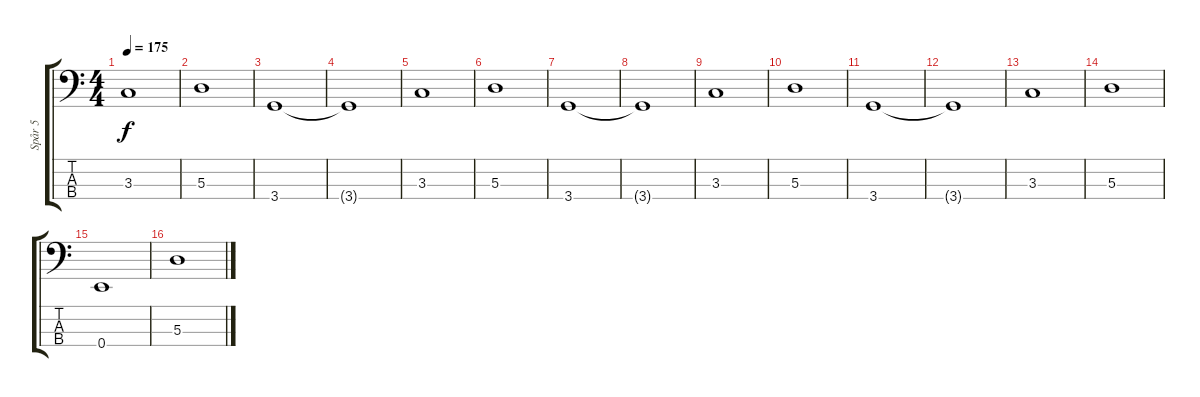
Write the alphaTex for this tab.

\track ("Spår 5" "Spår 5") {instrument acousticbass}
\staff {score tabs}
\tuning (G2 D2 A1 E1) {hide}
\ts (4 4)
\tempo 175
\clef f4
\ks c
3.3.1{dy f} |
5.3.1 |
3.4.1 |
3.4{t}.1 |
3.3.1 |
5.3.1 |
3.4.1 |
3.4{t}.1 |
3.3.1 |
5.3.1 |
3.4.1 |
3.4{t}.1 |
3.3.1 |
5.3.1 |
0.4.1 |
5.3.1
